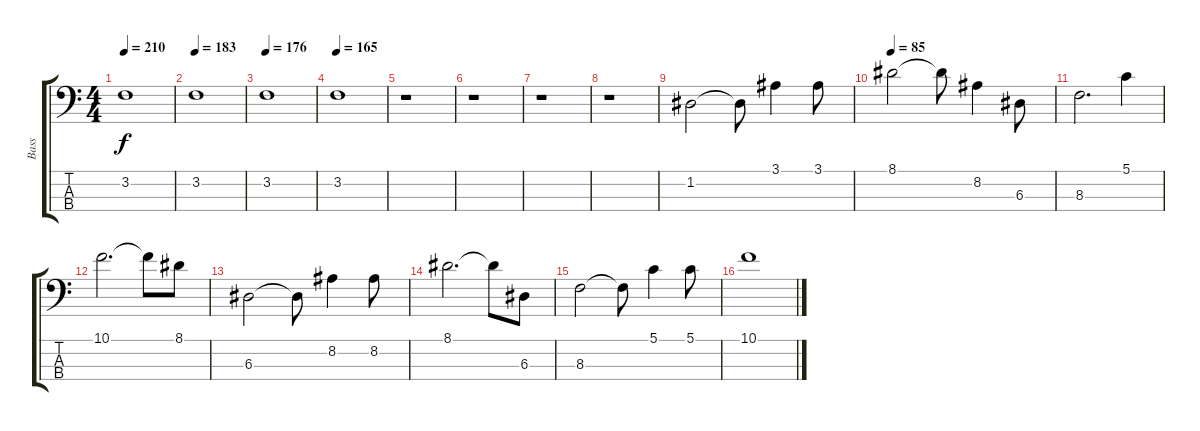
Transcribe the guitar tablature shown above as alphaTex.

\track ("Bass" "Bass") {instrument acousticbass}
\staff {score tabs}
\tuning (G2 D2 A1 E1) {hide}
\ts (4 4)
\tempo 210
\clef f4
\ks c
3.2.1{dy f} |
\tempo 183
3.2.1 |
\tempo 176
3.2.1 |
\tempo 165
3.2.1 |
r.1 |
r.1 |
r.1 |
r.1 |
1.2.2 1.2{t}.8 3.1.4 3.1.8 |
\tempo 85
8.1.2 8.1{t}.8 8.2.4 6.3.8 |
8.3.2{d} 5.1.4 |
10.1.2{d} 10.1{t}.8 8.1.8 |
6.3.2 6.3{t}.8 8.2.4 8.2.8 |
8.1.2{d} 8.1{t}.8 6.3.8 |
8.3.2 8.3{t}.8 5.1.4 5.1.8 |
10.1.1
